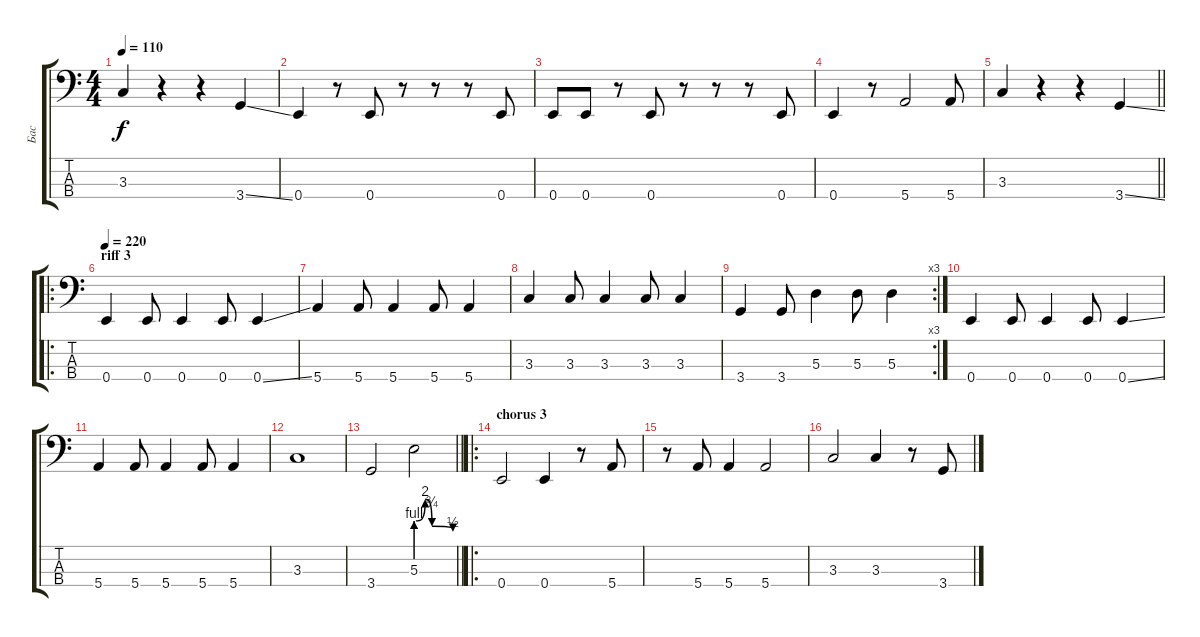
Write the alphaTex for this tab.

\track ("Бас" "Бас") {instrument electricbasspick}
\staff {score tabs}
\tuning (G2 D2 A1 E1) {hide}
\ts (4 4)
\tempo 110
\clef f4
\ks c
3.3.4{dy f} r.4 r.4 3.4{ss}.4 |
0.4.4 r.8 0.4.8 r.8 r.8 r.8 0.4.8 |
0.4.8 0.4.8 r.8 0.4.8 r.8 r.8 r.8 0.4.8 |
0.4.4 r.8 5.4.2 5.4.8 |
\barLineRight lightlight
3.3.4 r.4 r.4 3.4{ss}.4 |
\ro
\section ("" "riff 3")
\tempo 220
0.4.4 0.4.8 0.4.4 0.4.8 0.4{ss}.4 |
5.4.4 5.4.8 5.4.4 5.4.8 5.4.4 |
3.3.4 3.3.8 3.3.4 3.3.8 3.3.4 |
\rc 3
3.4.4 3.4.8 5.3.4 5.3.8 5.3.4 |
0.4.4 0.4.8 0.4.4 0.4.8 0.4{ss}.4 |
5.4.4 5.4.8 5.4.4 5.4.8 5.4.4 |
3.3.1 |
\barLineRight lightlight
3.4.2 5.3{be (custom 0 4 15 8 26 3 60 2)}.2 |
\ro
\section ("" "chorus 3")
0.4.2 0.4.4 r.8 5.4.8 |
r.8 5.4.8 5.4.4 5.4.2 |
3.3.2 3.3.4 r.8 3.4.8
